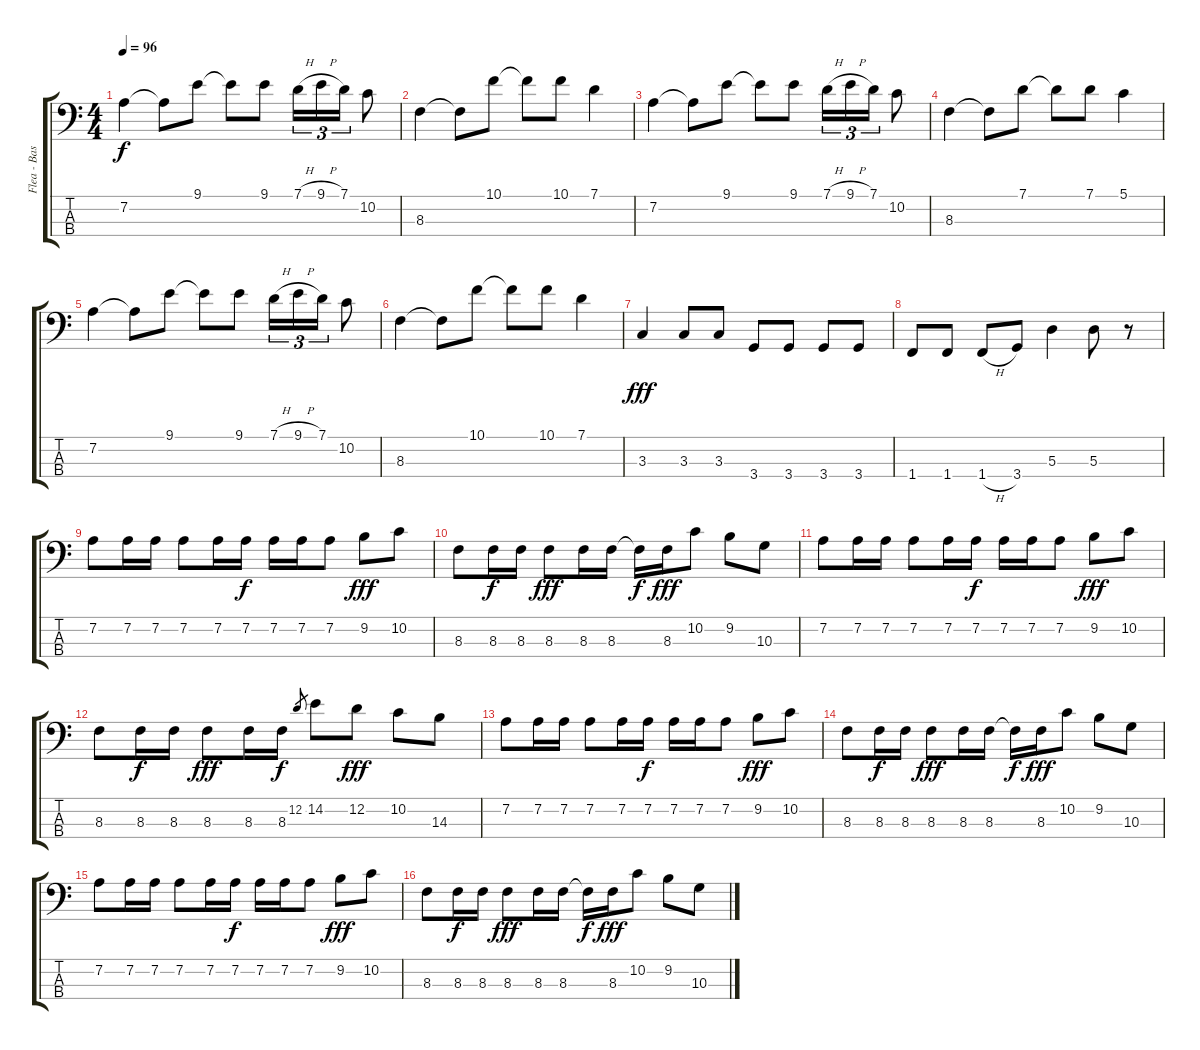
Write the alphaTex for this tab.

\track ("Flea - Bass" "Flea - Bas") {instrument electricbassfinger}
\staff {score tabs}
\tuning (G2 D2 A1 E1) {hide}
\ts (4 4)
\tempo 96
\clef f4
\ks c
7.2.4{dy f} 7.2{t}.8 9.1.8 9.1{t}.8 9.1.8 7.1{h}.16{tu (3 2)} 9.1{h}.16{tu (3 2)} 7.1.16{tu (3 2)} 10.2.8 |
8.3.4 8.3{t}.8 10.1.8 10.1{t}.8 10.1.8 7.1.4 |
7.2.4 7.2{t}.8 9.1.8 9.1{t}.8 9.1.8 7.1{h}.16{tu (3 2)} 9.1{h}.16{tu (3 2)} 7.1.16{tu (3 2)} 10.2.8 |
8.3.4 8.3{t}.8 7.1.8 7.1{t}.8 7.1.8 5.1.4 |
7.2.4 7.2{t}.8 9.1.8 9.1{t}.8 9.1.8 7.1{h}.16{tu (3 2)} 9.1{h}.16{tu (3 2)} 7.1.16{tu (3 2)} 10.2.8 |
8.3.4 8.3{t}.8 10.1.8 10.1{t}.8 10.1.8 7.1.4 |
3.3.4{dy fff} 3.3.8 3.3.8 3.4.8 3.4.8 3.4.8 3.4.8 |
1.4.8 1.4.8 1.4{h}.8 3.4.8 5.3.4 5.3.8 r.8 |
7.2.8 7.2.16 7.2.16 7.2.8 7.2.16 7.2.16{dy f} 7.2.16 7.2.16 7.2.8 9.2.8{dy fff} 10.2.8 |
8.3.8 8.3.16{dy f} 8.3.16 8.3.8{dy fff} 8.3.16 8.3.16 8.3{t}.16{dy f} 8.3.16{dy fff} 10.2.8 9.2.8 10.3.8 |
7.2.8 7.2.16 7.2.16 7.2.8 7.2.16 7.2.16{dy f} 7.2.16 7.2.16 7.2.8 9.2.8{dy fff} 10.2.8 |
8.3.8 8.3.16{dy f} 8.3.16 8.3.8{dy fff} 8.3.16 8.3.16{dy f} 12.2.8{gr} 14.2.8 12.2.8{dy fff} 10.2.8 14.3.8 |
7.2.8 7.2.16 7.2.16 7.2.8 7.2.16 7.2.16{dy f} 7.2.16 7.2.16 7.2.8 9.2.8{dy fff} 10.2.8 |
8.3.8 8.3.16{dy f} 8.3.16 8.3.8{dy fff} 8.3.16 8.3.16 8.3{t}.16{dy f} 8.3.16{dy fff} 10.2.8 9.2.8 10.3.8 |
7.2.8 7.2.16 7.2.16 7.2.8 7.2.16 7.2.16{dy f} 7.2.16 7.2.16 7.2.8 9.2.8{dy fff} 10.2.8 |
8.3.8 8.3.16{dy f} 8.3.16 8.3.8{dy fff} 8.3.16 8.3.16 8.3{t}.16{dy f} 8.3.16{dy fff} 10.2.8 9.2.8 10.3.8
